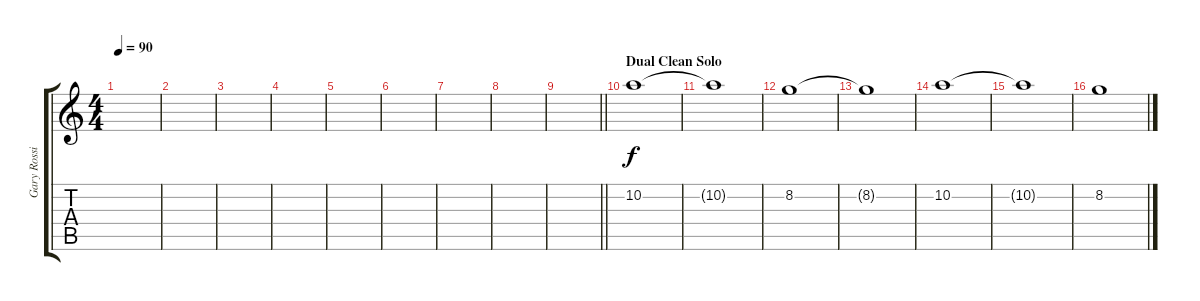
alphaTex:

\track ("Gary Rossington (Solos and Fills)" "Gary Rossi") {instrument overdrivenguitar}
\staff {score tabs}
\tuning (E4 B3 G3 D3 A2 E2) {hide}
\ts (4 4)
\tempo 90
\clef g2
\ks c
|
|
|
|
|
|
|
|
\barLineRight lightlight
|
\section ("" "Dual Clean Solo")
10.2.1 |
10.2{t}.1 |
8.2.1 |
8.2{t}.1 |
10.2.1 |
10.2{t}.1 |
8.2.1
